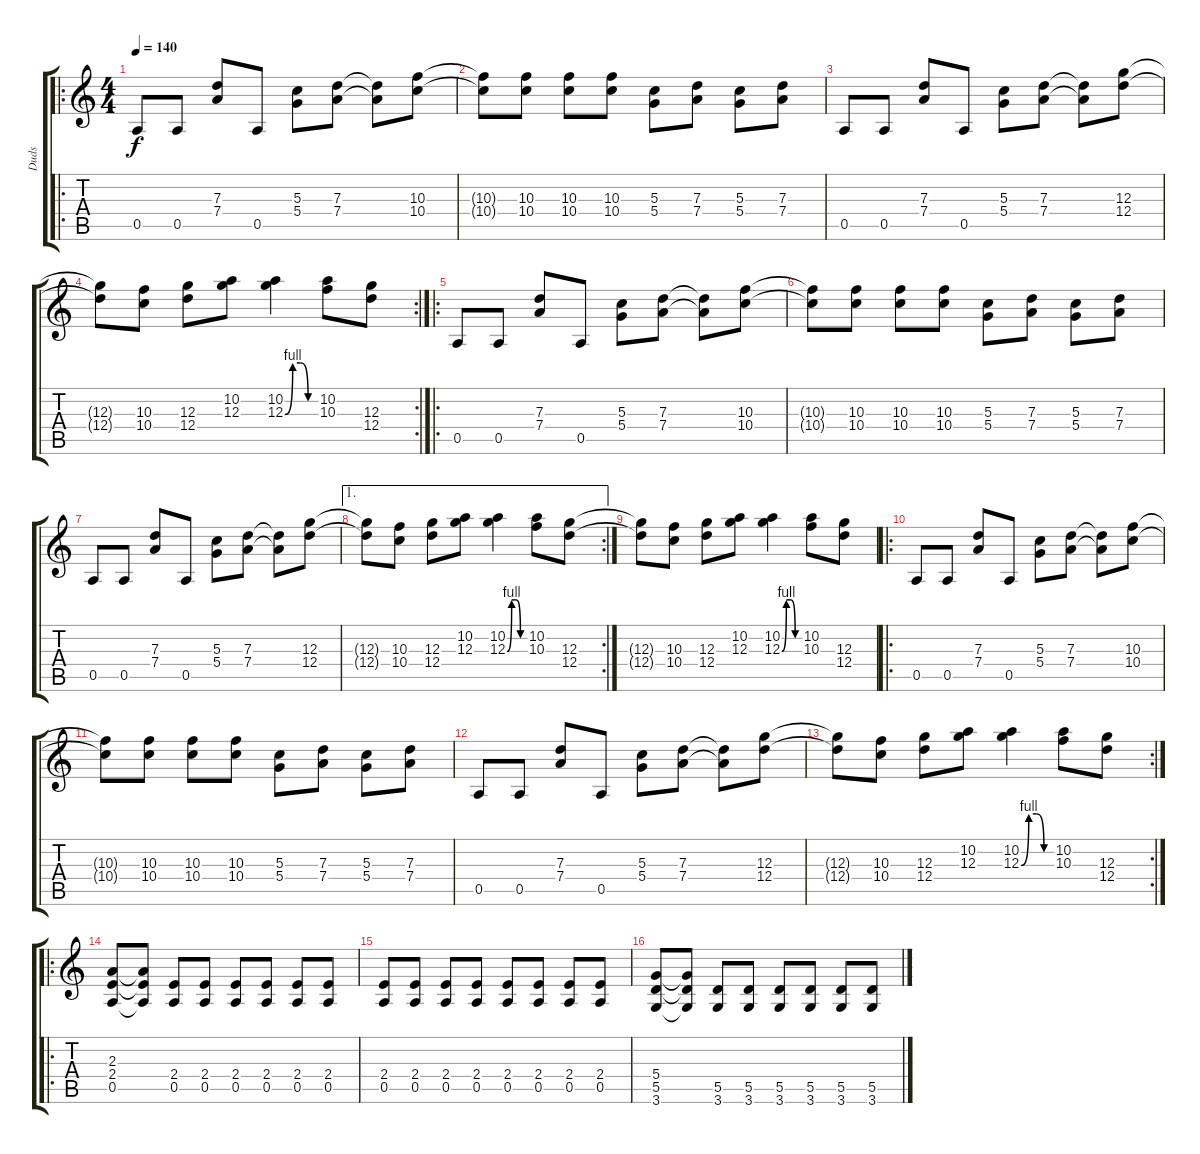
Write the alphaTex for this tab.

\track ("Duds" "Duds") {instrument distortionguitar}
\staff {score tabs}
\tuning (E4 B3 G3 D3 A2 E2) {hide}
\ro
\ts (4 4)
\tempo 140
\clef g2
\ks c
0.5.8{dy f instrument distortionguitar} 0.5.8 (7.3 7.4).8 0.5.8 (5.3 5.4).8 (7.3 7.4).8 (7.3{t} 7.4{t}).8 (10.3 10.4).8 |
(10.3{t} 10.4{t}).8 (10.3 10.4).8 (10.3 10.4).8 (10.3 10.4).8 (5.3 5.4).8 (7.3 7.4).8 (5.3 5.4).8 (7.3 7.4).8 |
0.5.8 0.5.8 (7.3 7.4).8 0.5.8 (5.3 5.4).8 (7.3 7.4).8 (7.3{t} 7.4{t}).8 (12.3 12.4).8 |
\rc 2
(12.3{t} 12.4{t}).8 (10.3 10.4).8 (12.3 12.4).8 (10.2 12.3).8 (10.2 12.3{be (custom 0 0 15 4 30 4 45 0 60 0)}).4 (10.2 10.3).8 (12.3 12.4).8 |
\ro
0.5.8 0.5.8 (7.3 7.4).8 0.5.8 (5.3 5.4).8 (7.3 7.4).8 (7.3{t} 7.4{t}).8 (10.3 10.4).8 |
(10.3{t} 10.4{t}).8 (10.3 10.4).8 (10.3 10.4).8 (10.3 10.4).8 (5.3 5.4).8 (7.3 7.4).8 (5.3 5.4).8 (7.3 7.4).8 |
0.5.8 0.5.8 (7.3 7.4).8 0.5.8 (5.3 5.4).8 (7.3 7.4).8 (7.3{t} 7.4{t}).8 (12.3 12.4).8 |
\ae 1
\rc 2
(12.3{t} 12.4{t}).8 (10.3 10.4).8 (12.3 12.4).8 (10.2 12.3).8 (10.2 12.3{be (custom 0 0 15 4 30 4 45 0 60 0)}).4 (10.2 10.3).8 (12.3 12.4).8 |
(12.3{t} 12.4{t}).8 (10.3 10.4).8 (12.3 12.4).8 (10.2 12.3).8 (10.2 12.3{be (custom 0 0 15 4 30 4 45 0 60 0)}).4 (10.2 10.3).8 (12.3 12.4).8 |
\ro
0.5.8 0.5.8 (7.3 7.4).8 0.5.8 (5.3 5.4).8 (7.3 7.4).8 (7.3{t} 7.4{t}).8 (10.3 10.4).8 |
(10.3{t} 10.4{t}).8 (10.3 10.4).8 (10.3 10.4).8 (10.3 10.4).8 (5.3 5.4).8 (7.3 7.4).8 (5.3 5.4).8 (7.3 7.4).8 |
0.5.8 0.5.8 (7.3 7.4).8 0.5.8 (5.3 5.4).8 (7.3 7.4).8 (7.3{t} 7.4{t}).8 (12.3 12.4).8 |
\rc 2
(12.3{t} 12.4{t}).8 (10.3 10.4).8 (12.3 12.4).8 (10.2 12.3).8 (10.2 12.3{be (custom 0 0 15 4 30 4 45 0 60 0)}).4 (10.2 10.3).8 (12.3 12.4).8 |
\ro
(2.3 2.4 0.5).8 (2.3{t} 2.4{t} 0.5{t}).8 (2.4 0.5).8 (2.4 0.5).8 (2.4 0.5).8 (2.4 0.5).8 (2.4 0.5).8 (2.4 0.5).8 |
(2.4 0.5).8 (2.4 0.5).8 (2.4 0.5).8 (2.4 0.5).8 (2.4 0.5).8 (2.4 0.5).8 (2.4 0.5).8 (2.4 0.5).8 |
(5.4 5.5 3.6).8 (5.4{t} 5.5{t} 3.6{t}).8 (5.5 3.6).8 (5.5 3.6).8 (5.5 3.6).8 (5.5 3.6).8 (5.5 3.6).8 (5.5 3.6).8
